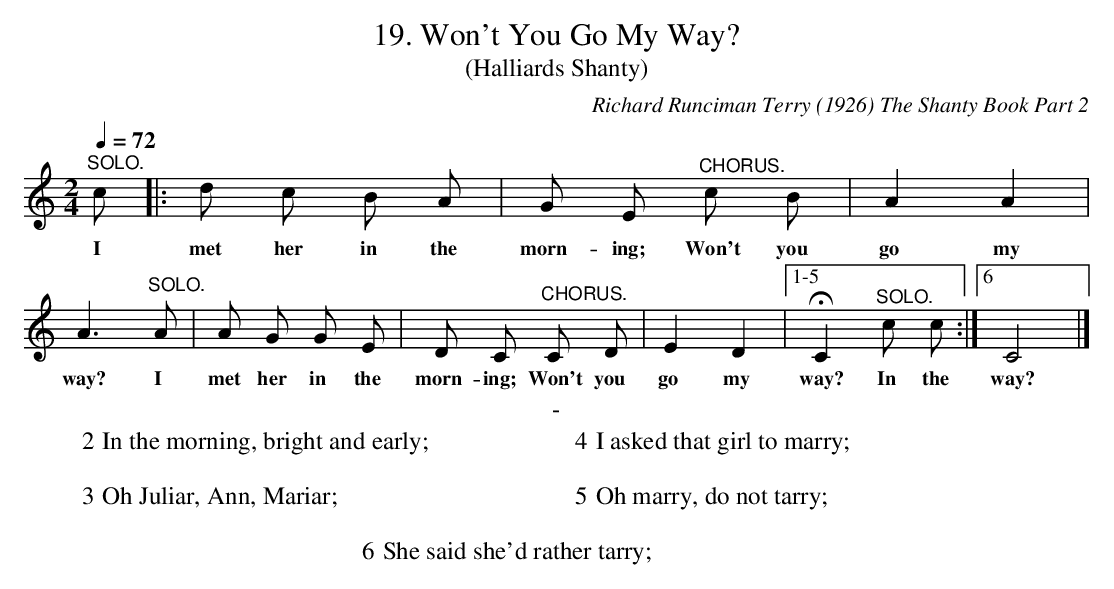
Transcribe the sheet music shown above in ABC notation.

X:1
T:19. Won't You Go My Way?
T:(Halliards Shanty)
C:Richard Runciman Terry (1926) The Shanty Book Part 2
L:1/8
Q:1/4=72
M:2/4
K:C
"^SOLO." c |:  d c B A | G E "^CHORUS." c B | A2 A2 | A3 "^SOLO." A |
w: I | met her in the | morn-ing; Won't you | go my | way? I |
A G G E | D C "^CHORUS." C D | E2 D2 |1-5 !fermata! C2 "^SOLO." c c :|6 C4 |]
w: met her in the | morn-ing; Won't you | go my | way? In the | way? |
T: -
W: 2 In the morning, bright and early;
W:
W: 3 Oh Juliar, Ann, Mariar;
W:
W: 4 I asked that girl to marry;
W:
W: 5 Oh marry, do not tarry;
W:
W: 6 She said she'd rather tarry;
